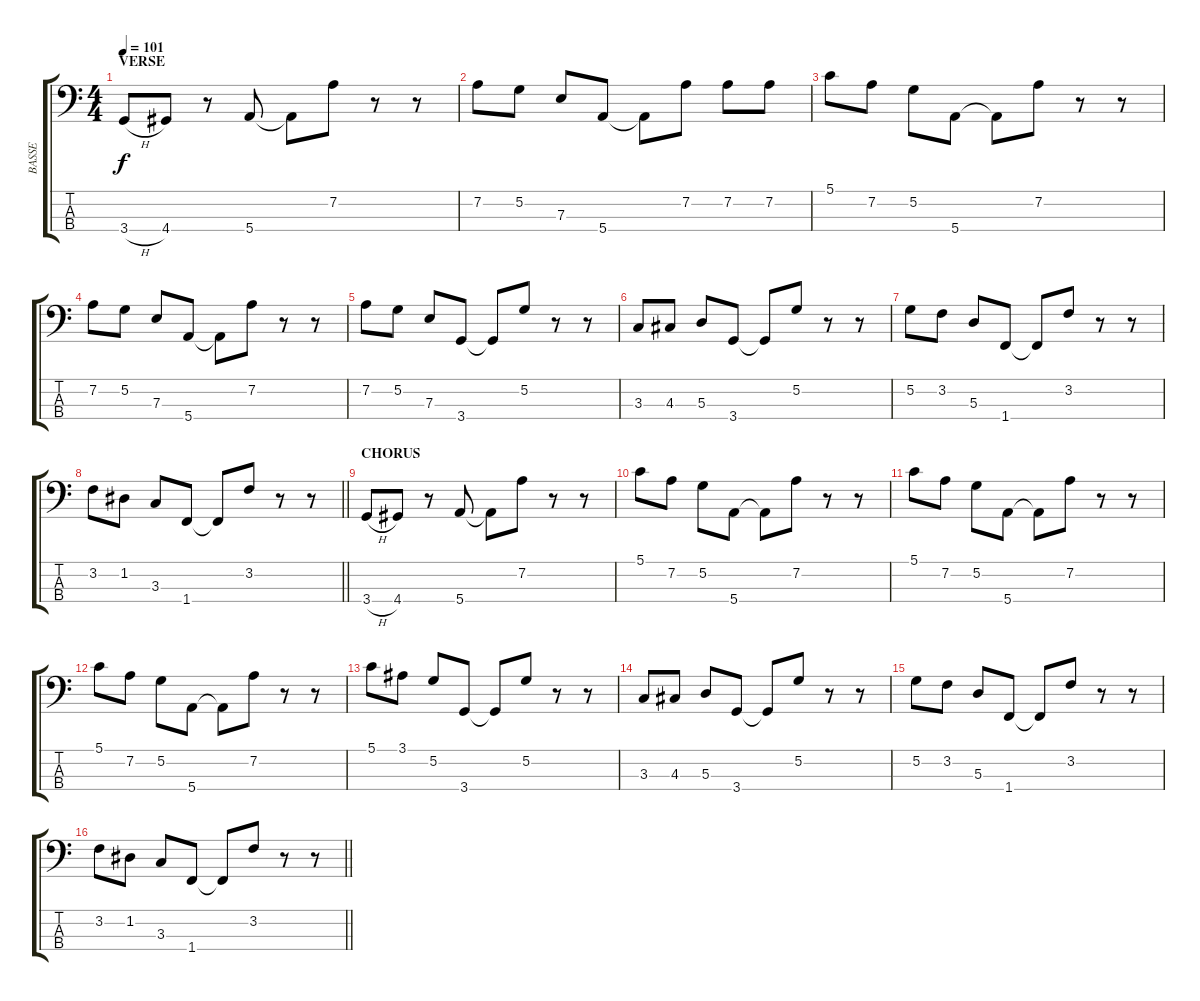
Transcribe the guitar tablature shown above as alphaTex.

\track ("BASSE" "BASSE") {instrument electricbassfinger}
\staff {score tabs}
\tuning (G2 D2 A1 E1) {hide}
\ts (4 4)
\section ("" "VERSE")
\tempo 101
\clef f4
\ks c
3.4{h}.8{dy f} 4.4.8 r.8 5.4.8 5.4{t}.8 7.2.8 r.8 r.8 |
7.2.8 5.2.8 7.3.8 5.4.8 5.4{t}.8 7.2.8 7.2.8 7.2.8 |
5.1.8 7.2.8 5.2.8 5.4.8 5.4{t}.8 7.2.8 r.8 r.8 |
7.2.8 5.2.8 7.3.8 5.4.8 5.4{t}.8 7.2.8 r.8 r.8 |
7.2.8 5.2.8 7.3.8 3.4.8 3.4{t}.8 5.2.8 r.8 r.8 |
3.3.8 4.3.8 5.3.8 3.4.8 3.4{t}.8 5.2.8 r.8 r.8 |
5.2.8 3.2.8 5.3.8 1.4.8 1.4{t}.8 3.2.8 r.8 r.8 |
\barLineRight lightlight
3.2.8 1.2.8 3.3.8 1.4.8 1.4{t}.8 3.2.8 r.8 r.8 |
\section ("" "CHORUS")
3.4{h}.8 4.4.8 r.8 5.4.8 5.4{t}.8 7.2.8 r.8 r.8 |
5.1.8 7.2.8 5.2.8 5.4.8 5.4{t}.8 7.2.8 r.8 r.8 |
5.1.8 7.2.8 5.2.8 5.4.8 5.4{t}.8 7.2.8 r.8 r.8 |
5.1.8 7.2.8 5.2.8 5.4.8 5.4{t}.8 7.2.8 r.8 r.8 |
5.1.8 3.1.8 5.2.8 3.4.8 3.4{t}.8 5.2.8 r.8 r.8 |
3.3.8 4.3.8 5.3.8 3.4.8 3.4{t}.8 5.2.8 r.8 r.8 |
5.2.8 3.2.8 5.3.8 1.4.8 1.4{t}.8 3.2.8 r.8 r.8 |
\barLineRight lightlight
3.2.8 1.2.8 3.3.8 1.4.8 1.4{t}.8 3.2.8 r.8 r.8
